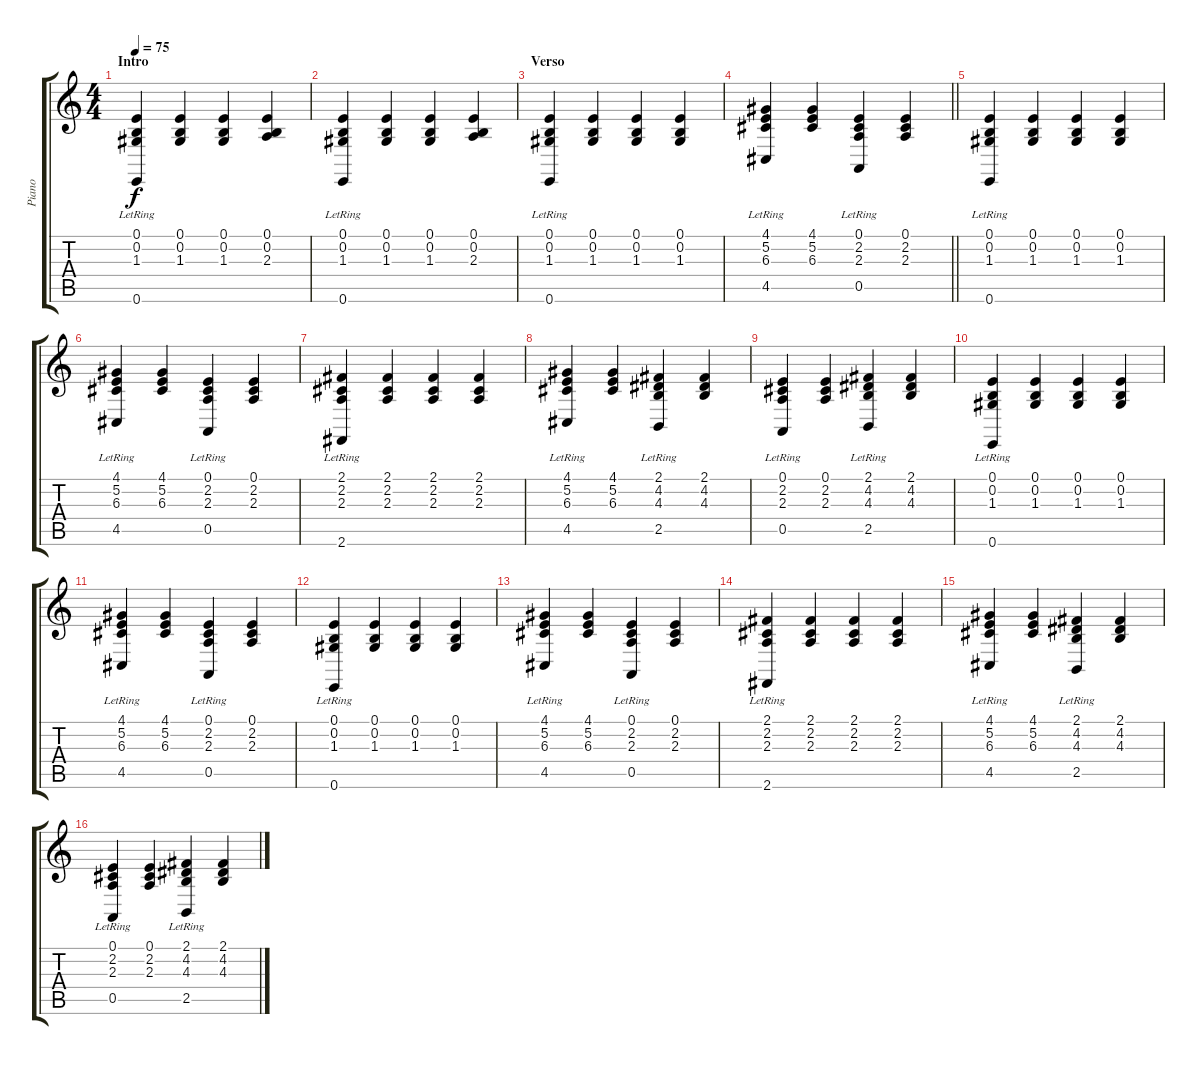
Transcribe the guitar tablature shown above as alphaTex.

\track ("Piano" "Piano") {instrument acousticgrandpiano}
\staff {score tabs}
\tuning (E4 B3 G3 D3 A2 E2) {hide}
\ts (4 4)
\section ("" "Intro")
\tempo 75
\clef g2
\ks c
(0.1 0.2 1.3 0.6{lr}).4{dy f instrument acousticgrandpiano} (0.1 0.2 1.3).4 (0.1 0.2 1.3).4 (0.1 0.2 2.3).4 |
(0.1 0.2 1.3 0.6{lr}).4 (0.1 0.2 1.3).4 (0.1 0.2 1.3).4 (0.1 0.2 2.3).4 |
\section ("" "Verso ")
(0.1 0.2 1.3 0.6{lr}).4 (0.1 0.2 1.3).4 (0.1 0.2 1.3).4 (0.1 0.2 1.3).4 |
\barLineRight lightlight
(4.1 5.2 6.3 4.5{lr}).4 (4.1 5.2 6.3).4 (0.1 2.2 2.3 0.5{lr}).4 (0.1 2.2 2.3).4 |
(0.1 0.2 1.3 0.6{lr}).4 (0.1 0.2 1.3).4 (0.1 0.2 1.3).4 (0.1 0.2 1.3).4 |
(4.1 5.2 6.3 4.5{lr}).4 (4.1 5.2 6.3).4 (0.1 2.2 2.3 0.5{lr}).4 (0.1 2.2 2.3).4 |
(2.1 2.2 2.3 2.6{lr}).4 (2.1 2.2 2.3).4 (2.1 2.2 2.3).4 (2.1 2.2 2.3).4 |
(4.1 5.2 6.3 4.5{lr}).4 (4.1 5.2 6.3).4 (2.1 4.2 4.3 2.5{lr}).4 (2.1 4.2 4.3).4 |
(0.1 2.2 2.3 0.5{lr}).4 (0.1 2.2 2.3).4 (2.1 4.2 4.3 2.5{lr}).4 (2.1 4.2 4.3).4 |
(0.1 0.2 1.3 0.6{lr}).4 (0.1 0.2 1.3).4 (0.1 0.2 1.3).4 (0.1 0.2 1.3).4 |
(4.1 5.2 6.3 4.5{lr}).4 (4.1 5.2 6.3).4 (0.1 2.2 2.3 0.5{lr}).4 (0.1 2.2 2.3).4 |
(0.1 0.2 1.3 0.6{lr}).4 (0.1 0.2 1.3).4 (0.1 0.2 1.3).4 (0.1 0.2 1.3).4 |
(4.1 5.2 6.3 4.5{lr}).4 (4.1 5.2 6.3).4 (0.1 2.2 2.3 0.5{lr}).4 (0.1 2.2 2.3).4 |
(2.1 2.2 2.3 2.6{lr}).4 (2.1 2.2 2.3).4 (2.1 2.2 2.3).4 (2.1 2.2 2.3).4 |
(4.1 5.2 6.3 4.5{lr}).4 (4.1 5.2 6.3).4 (2.1 4.2 4.3 2.5{lr}).4 (2.1 4.2 4.3).4 |
(0.1 2.2 2.3 0.5{lr}).4 (0.1 2.2 2.3).4 (2.1 4.2 4.3 2.5{lr}).4 (2.1 4.2 4.3).4
